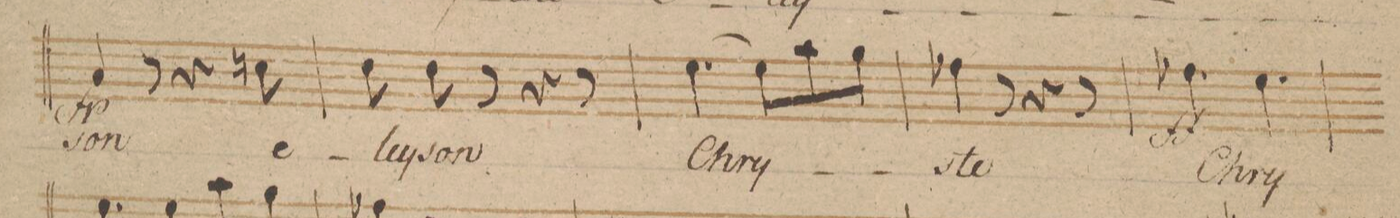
**kern	**text	**dynam
*I"Basso.	*	*
*clefF4	*	*
*k[b-]	*	*
*M6/8	*	*
4C/	-son	fp
8r	.	.
4r	.	.
8En\	e-	.
=42	=42	=42
8F\	-ley-	.
8F\	-son	.
8r	.	.
4r	.	.
8r	.	.
=43	=43	=43
[4.G\	Chry-	.
8G\L]	.	.
8c\	.	.
8B-\J	.	.
=44	=44	=44
4A-X\	-ste	.
8r	.	.
4r	.	.
8r	.	.
=45	=45	=45
4.A-X\	Chry-	ff
4.G\	.	.
=46	=46	=46
*-	*-	*-
